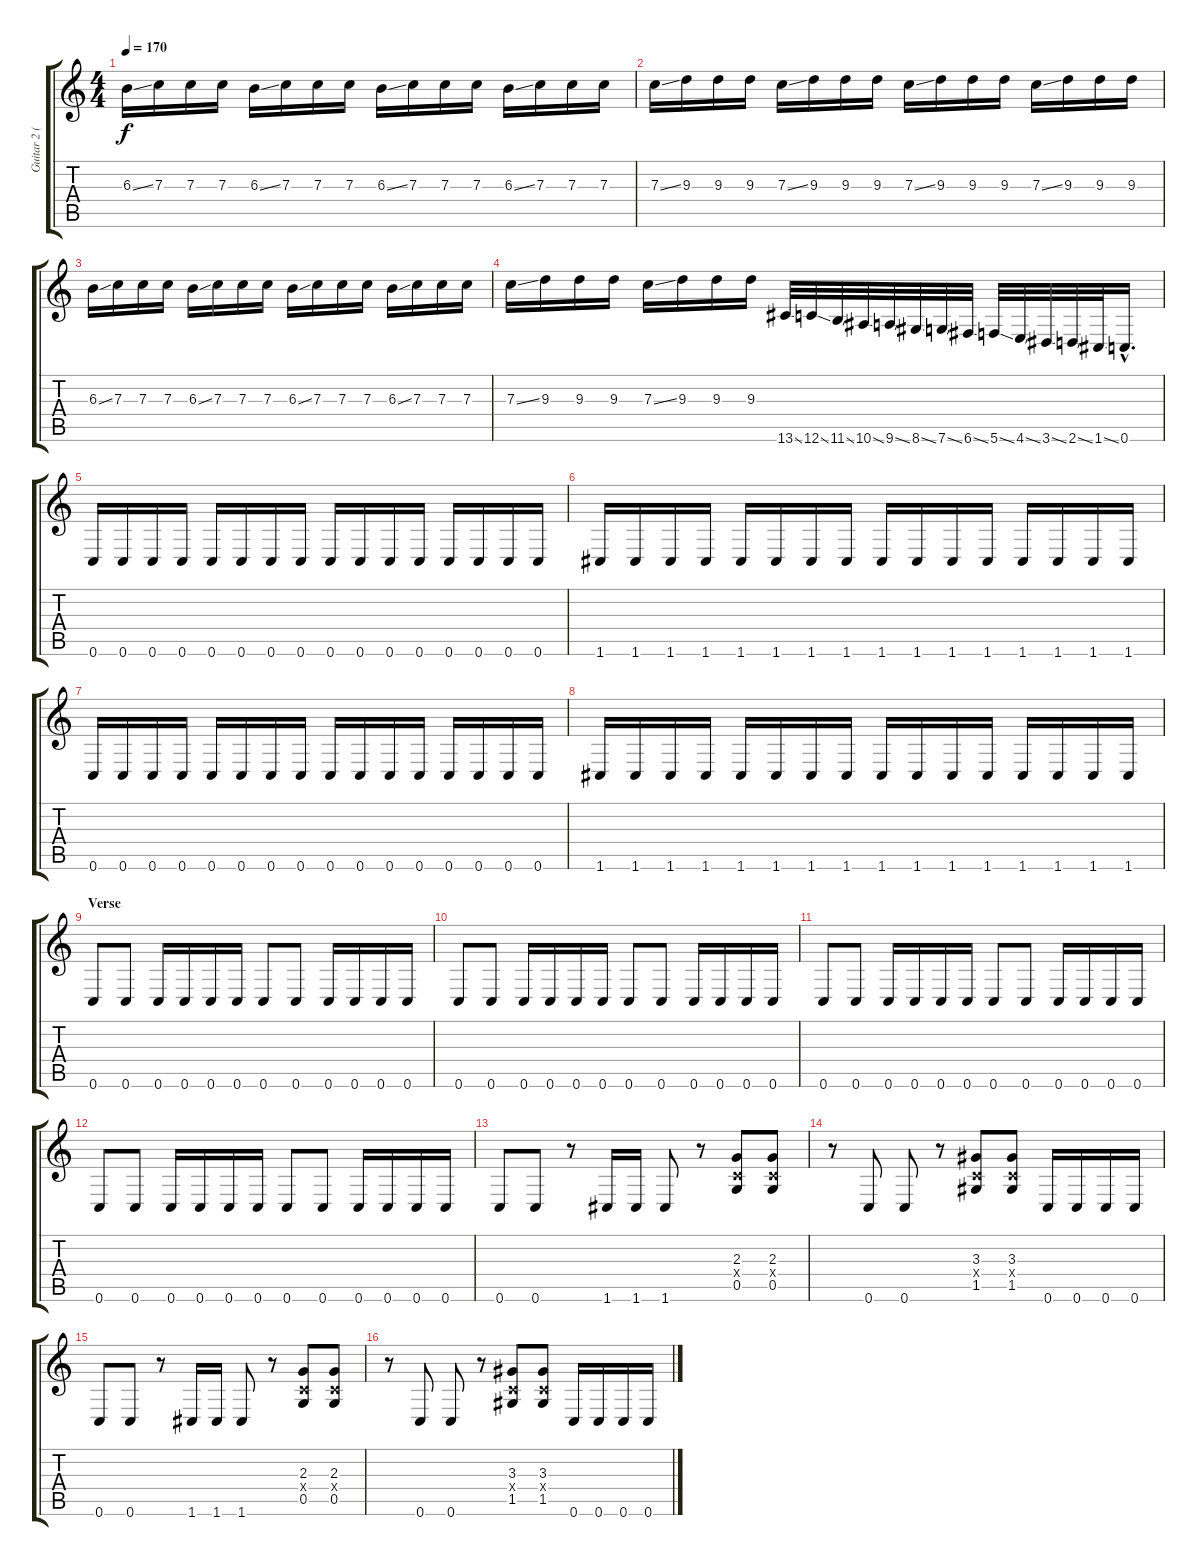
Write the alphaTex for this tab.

\track ("Guitar 2 (FX)" "Guitar 2 (") {instrument overdrivenguitar}
\staff {score tabs}
\tuning (D4 A3 F3 C3 G2 C2) {hide}
\ts (4 4)
\tempo 170
\clef g2
\ks c
6.3{ss}.16{dy f volume 13} 7.3.16 7.3.16 7.3.16 6.3{ss}.16 7.3.16 7.3.16 7.3.16 6.3{ss}.16 7.3.16 7.3.16 7.3.16 6.3{ss}.16 7.3.16 7.3.16 7.3.16 |
7.3{ss}.16 9.3.16 9.3.16 9.3.16 7.3{ss}.16 9.3.16 9.3.16 9.3.16 7.3{ss}.16 9.3.16 9.3.16 9.3.16 7.3{ss}.16 9.3.16 9.3.16 9.3.16 |
6.3{ss}.16 7.3.16 7.3.16 7.3.16 6.3{ss}.16 7.3.16 7.3.16 7.3.16 6.3{ss}.16 7.3.16 7.3.16 7.3.16 6.3{ss}.16 7.3.16 7.3.16 7.3.16 |
7.3{ss}.16 9.3.16 9.3.16 9.3.16 7.3{ss}.16 9.3.16 9.3.16 9.3.16 13.6{ss}.32 12.6{ss}.32 11.6{ss}.32 10.6{ss}.32 9.6{ss}.32 8.6{ss}.32 7.6{ss}.32 6.6{ss}.32 5.6{ss}.32 4.6{ss}.32 3.6{ss}.32 2.6{ss}.32 1.6{ss}.32 0.6{hac}.16{d} |
0.6.16 0.6.16 0.6.16 0.6.16 0.6.16 0.6.16 0.6.16 0.6.16 0.6.16 0.6.16 0.6.16 0.6.16 0.6.16 0.6.16 0.6.16 0.6.16 |
1.6.16 1.6.16 1.6.16 1.6.16 1.6.16 1.6.16 1.6.16 1.6.16 1.6.16 1.6.16 1.6.16 1.6.16 1.6.16 1.6.16 1.6.16 1.6.16 |
0.6.16 0.6.16 0.6.16 0.6.16 0.6.16 0.6.16 0.6.16 0.6.16 0.6.16 0.6.16 0.6.16 0.6.16 0.6.16 0.6.16 0.6.16 0.6.16 |
1.6.16 1.6.16 1.6.16 1.6.16 1.6.16 1.6.16 1.6.16 1.6.16 1.6.16 1.6.16 1.6.16 1.6.16 1.6.16 1.6.16 1.6.16 1.6.16 |
\section ("" "Verse")
0.6.8{instrument overdrivenguitar} 0.6.8 0.6.16 0.6.16 0.6.16 0.6.16 0.6.8 0.6.8 0.6.16 0.6.16 0.6.16 0.6.16 |
0.6.8 0.6.8 0.6.16 0.6.16 0.6.16 0.6.16 0.6.8 0.6.8 0.6.16 0.6.16 0.6.16 0.6.16 |
0.6.8 0.6.8 0.6.16 0.6.16 0.6.16 0.6.16 0.6.8 0.6.8 0.6.16 0.6.16 0.6.16 0.6.16 |
0.6.8 0.6.8 0.6.16 0.6.16 0.6.16 0.6.16 0.6.8 0.6.8 0.6.16 0.6.16 0.6.16 0.6.16 |
0.6.8 0.6.8 r.8 1.6.16 1.6.16 1.6.8 r.8 (2.3 0.4{x} 0.5).8 (2.3 0.4{x} 0.5).8 |
r.8 0.6.8 0.6.8 r.8 (3.3 0.4{x} 1.5).8 (3.3 0.4{x} 1.5).8 0.6.16 0.6.16 0.6.16 0.6.16 |
0.6.8 0.6.8 r.8 1.6.16 1.6.16 1.6.8 r.8 (2.3 0.4{x} 0.5).8 (2.3 0.4{x} 0.5).8 |
r.8 0.6.8 0.6.8 r.8 (3.3 0.4{x} 1.5).8 (3.3 0.4{x} 1.5).8 0.6.16 0.6.16 0.6.16 0.6.16
